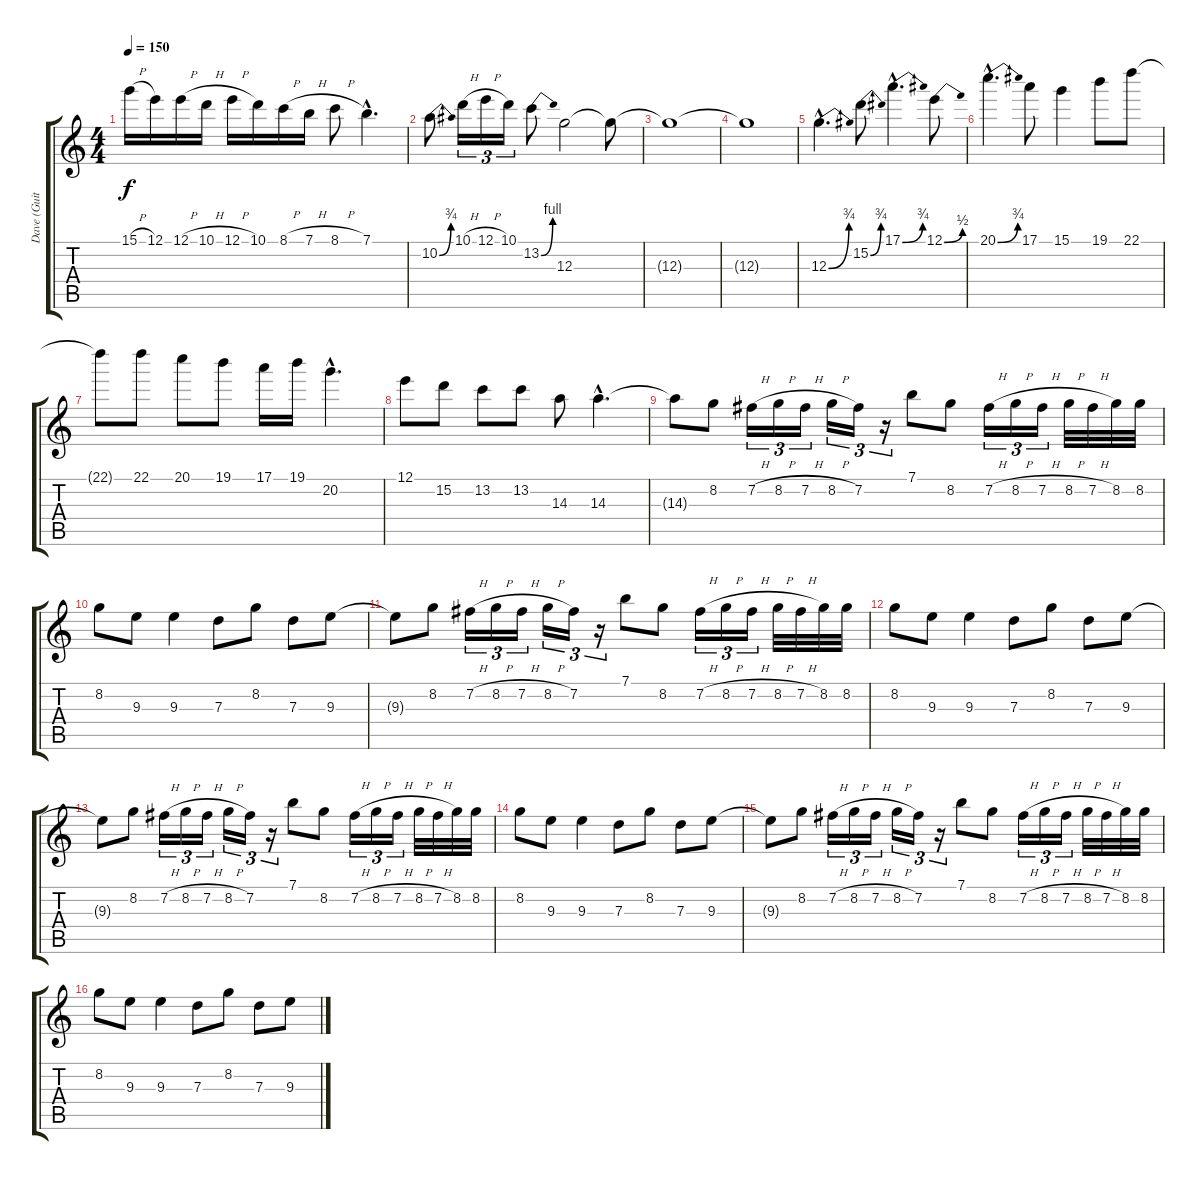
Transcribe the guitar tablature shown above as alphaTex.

\track ("Dave (Guitar 1)" "Dave (Guit") {instrument distortionguitar}
\staff {score tabs}
\tuning (E4 B3 G3 D3 A2 E2) {hide}
\ts (4 4)
\tempo 150
\clef g2
\ks c
15.1{h}.16{dy f} 12.1.16 12.1{h}.16 10.1{h}.16 12.1{h}.16 10.1.16 8.1{h}.16 7.1{h}.16 8.1{h}.8 7.1{hac}.4{d} |
10.2{be (bend 0 0 60 3)}.8 10.1{h}.16{tu (3 2)} 12.1{h}.16{tu (3 2)} 10.1.16{tu (3 2)} 13.2{be (bend 0 0 60 4)}.8 12.3.2 12.3{t}.8 |
12.3{t}.1 |
12.3{t}.1 |
12.3{be (bend 0 0 60 3) hac}.4{d} 15.2{be (bend 0 0 60 3)}.8 17.1{be (bend 0 0 60 3) hac}.4{d} 12.1{be (bend 0 0 60 2)}.8 |
20.1{be (bend 0 0 60 3) hac}.4{d} 17.1.8 15.1.4 19.1.8 22.1.8 |
22.1{t}.8 22.1.8 20.1.8 19.1.8 17.1.16 19.1.16 20.2{hac}.4{d} |
12.1.8 15.2.8 13.2.8 13.2.8 14.3.8 14.3{hac}.4{d} |
14.3{t}.8 8.2.8 7.2{h}.16{tu (3 2)} 8.2{h}.16{tu (3 2)} 7.2{h}.16{tu (3 2)} 8.2{h}.16{tu (3 2)} 7.2.16{tu (3 2)} r.16{tu (3 2)} 7.1.8 8.2.8 7.2{h}.16{tu (3 2)} 8.2{h}.16{tu (3 2)} 7.2{h}.16{tu (3 2)} 8.2{h}.32 7.2{h}.32 8.2.32 8.2.32 |
8.2.8 9.3.8 9.3.4 7.3.8 8.2.8 7.3.8 9.3.8 |
9.3{t}.8 8.2.8 7.2{h}.16{tu (3 2)} 8.2{h}.16{tu (3 2)} 7.2{h}.16{tu (3 2)} 8.2{h}.16{tu (3 2)} 7.2.16{tu (3 2)} r.16{tu (3 2)} 7.1.8 8.2.8 7.2{h}.16{tu (3 2)} 8.2{h}.16{tu (3 2)} 7.2{h}.16{tu (3 2)} 8.2{h}.32 7.2{h}.32 8.2.32 8.2.32 |
8.2.8 9.3.8 9.3.4 7.3.8 8.2.8 7.3.8 9.3.8 |
9.3{t}.8 8.2.8 7.2{h}.16{tu (3 2)} 8.2{h}.16{tu (3 2)} 7.2{h}.16{tu (3 2)} 8.2{h}.16{tu (3 2)} 7.2.16{tu (3 2)} r.16{tu (3 2)} 7.1.8 8.2.8 7.2{h}.16{tu (3 2)} 8.2{h}.16{tu (3 2)} 7.2{h}.16{tu (3 2)} 8.2{h}.32 7.2{h}.32 8.2.32 8.2.32 |
8.2.8 9.3.8 9.3.4 7.3.8 8.2.8 7.3.8 9.3.8 |
9.3{t}.8 8.2.8 7.2{h}.16{tu (3 2)} 8.2{h}.16{tu (3 2)} 7.2{h}.16{tu (3 2)} 8.2{h}.16{tu (3 2)} 7.2.16{tu (3 2)} r.16{tu (3 2)} 7.1.8 8.2.8 7.2{h}.16{tu (3 2)} 8.2{h}.16{tu (3 2)} 7.2{h}.16{tu (3 2)} 8.2{h}.32 7.2{h}.32 8.2.32 8.2.32 |
8.2.8 9.3.8 9.3.4 7.3.8 8.2.8 7.3.8 9.3.8
